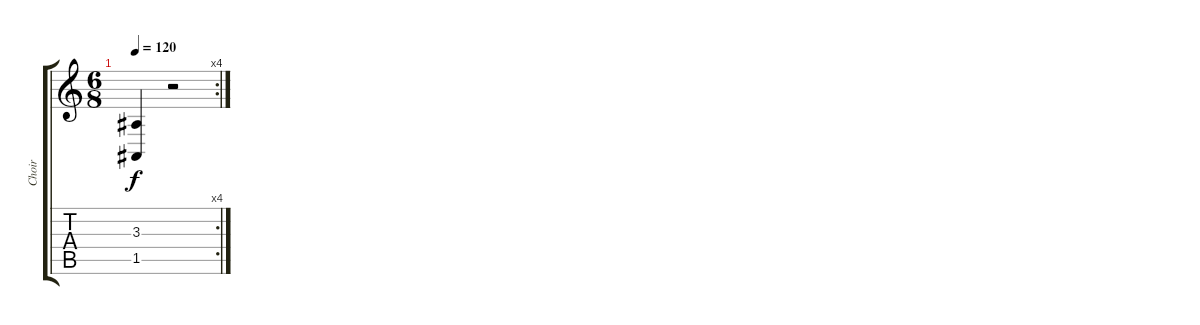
\track ("Choir" "Choir") {instrument pad4choir}
\staff {score tabs}
\tuning (E4 B3 G3 D3 A2 E2) {hide}
\rc 4
\ts (6 8)
\tempo 120
\clef g2
\ks c
(3.3{t} 1.5{t}).4{dy f} r.2
